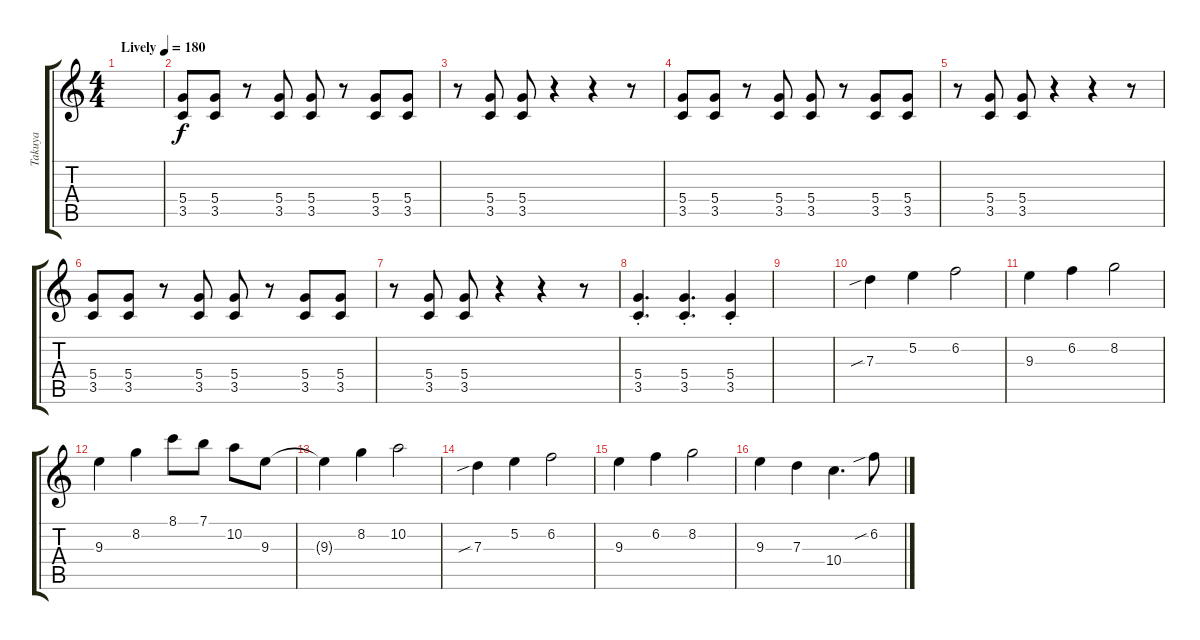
\track ("Takuya" "Takuya") {instrument overdrivenguitar}
\staff {score tabs}
\tuning (E4 B3 G3 D3 A2 E2) {hide}
\ts (4 4)
\tempo (180 "Lively")
\clef g2
\ks c
|
(5.4 3.5).8 (5.4 3.5).8 r.8 (5.4 3.5).8 (5.4 3.5).8 r.8 (5.4 3.5).8 (5.4 3.5).8 |
r.8 (5.4 3.5).8 (5.4 3.5).8 r.4 r.4 r.8 |
(5.4 3.5).8 (5.4 3.5).8 r.8 (5.4 3.5).8 (5.4 3.5).8 r.8 (5.4 3.5).8 (5.4 3.5).8 |
r.8 (5.4 3.5).8 (5.4 3.5).8 r.4 r.4 r.8 |
(5.4 3.5).8 (5.4 3.5).8 r.8 (5.4 3.5).8 (5.4 3.5).8 r.8 (5.4 3.5).8 (5.4 3.5).8 |
r.8 (5.4 3.5).8 (5.4 3.5).8 r.4 r.4 r.8 |
(5.4{st} 3.5{st}).4{d} (5.4{st} 3.5{st}).4{d} (5.4{st} 3.5{st}).4 |
|
7.3{sib}.4 5.2.4 6.2.2 |
9.3.4 6.2.4 8.2.2 |
9.3.4 8.2.4 8.1.8 7.1.8 10.2.8 9.3.8 |
9.3{t}.4 8.2.4 10.2.2 |
7.3{sib}.4 5.2.4 6.2.2 |
9.3.4 6.2.4 8.2.2 |
9.3.4 7.3.4 10.4.4{d} 6.2{sib}.8
